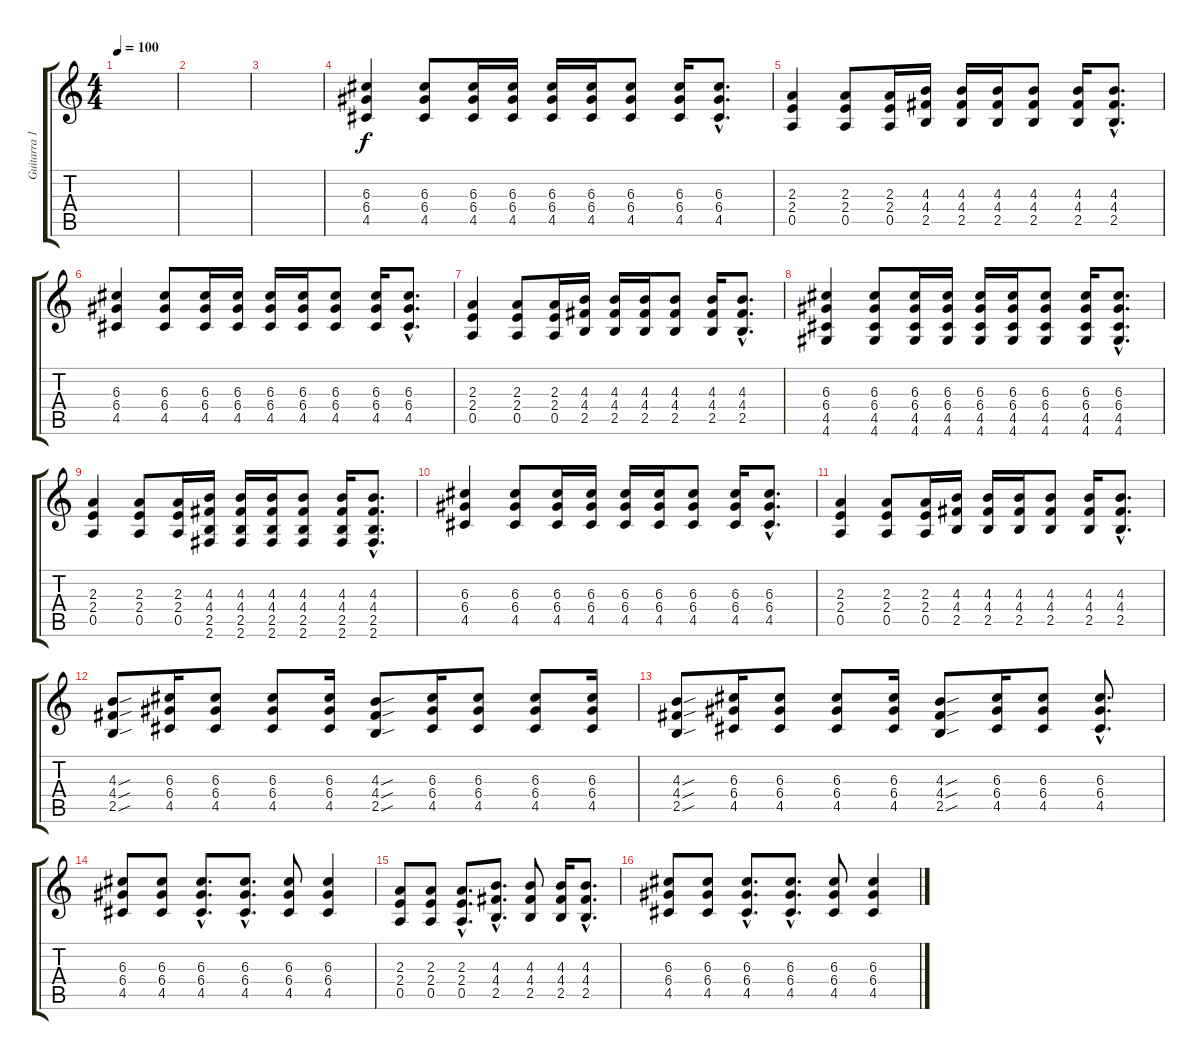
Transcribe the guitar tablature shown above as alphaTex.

\track ("Guitarra 1" "Guitarra 1") {instrument overdrivenguitar}
\staff {score tabs}
\tuning (E4 B3 G3 D3 A2 E2) {hide}
\ts (4 4)
\tempo 100
\clef g2
\ks c
|
|
|
(6.3 6.4 4.5).4 (6.3 6.4 4.5).8 (6.3 6.4 4.5).16 (6.3 6.4 4.5).16 (6.3 6.4 4.5).16 (6.3 6.4 4.5).16 (6.3 6.4 4.5).8 (6.3 6.4 4.5).16 (6.3{hac} 6.4{hac} 4.5{hac}).8{d} |
(2.3 2.4 0.5).4 (2.3 2.4 0.5).8 (2.3 2.4 0.5).16 (4.3 4.4 2.5).16 (4.3 4.4 2.5).16 (4.3 4.4 2.5).16 (4.3 4.4 2.5).8 (4.3 4.4 2.5).16 (4.3{hac} 4.4{hac} 2.5{hac}).8{d} |
(6.3 6.4 4.5).4 (6.3 6.4 4.5).8 (6.3 6.4 4.5).16 (6.3 6.4 4.5).16 (6.3 6.4 4.5).16 (6.3 6.4 4.5).16 (6.3 6.4 4.5).8 (6.3 6.4 4.5).16 (6.3{hac} 6.4{hac} 4.5{hac}).8{d} |
(2.3 2.4 0.5).4 (2.3 2.4 0.5).8 (2.3 2.4 0.5).16 (4.3 4.4 2.5).16 (4.3 4.4 2.5).16 (4.3 4.4 2.5).16 (4.3 4.4 2.5).8 (4.3 4.4 2.5).16 (4.3{hac} 4.4{hac} 2.5{hac}).8{d} |
(6.3 6.4 4.5 4.6).4 (6.3 6.4 4.5 4.6).8 (6.3 6.4 4.5 4.6).16 (6.3 6.4 4.5 4.6).16 (6.3 6.4 4.5 4.6).16 (6.3 6.4 4.5 4.6).16 (6.3 6.4 4.5 4.6).8 (6.3 6.4 4.5 4.6).16 (6.3{hac} 6.4{hac} 4.5{hac} 4.6{hac}).8{d} |
(2.3 2.4 0.5).4 (2.3 2.4 0.5).8 (2.3 2.4 0.5).16 (4.3 4.4 2.5 2.6).16 (4.3 4.4 2.5 2.6).16 (4.3 4.4 2.5 2.6).16 (4.3 4.4 2.5 2.6).8 (4.3 4.4 2.5 2.6).16 (4.3{hac} 4.4{hac} 2.5{hac} 2.6{hac}).8{d} |
(6.3 6.4 4.5).4 (6.3 6.4 4.5).8 (6.3 6.4 4.5).16 (6.3 6.4 4.5).16 (6.3 6.4 4.5).16 (6.3 6.4 4.5).16 (6.3 6.4 4.5).8 (6.3 6.4 4.5).16 (6.3{hac} 6.4{hac} 4.5{hac}).8{d} |
(2.3 2.4 0.5).4 (2.3 2.4 0.5).8 (2.3 2.4 0.5).16 (4.3 4.4 2.5).16 (4.3 4.4 2.5).16 (4.3 4.4 2.5).16 (4.3 4.4 2.5).8 (4.3 4.4 2.5).16 (4.3{hac} 4.4{hac} 2.5{hac}).8{d} |
(4.3{sou} 4.4{sou} 2.5{sou}).8 (6.3 6.4 4.5).16 (6.3 6.4 4.5).8 (6.3 6.4 4.5).8 (6.3 6.4 4.5).16 (4.3{sou} 4.4{sou} 2.5{sou}).8 (6.3 6.4 4.5).16 (6.3 6.4 4.5).8 (6.3 6.4 4.5).8 (6.3 6.4 4.5).16 |
(4.3{sou} 4.4{sou} 2.5{sou}).8 (6.3 6.4 4.5).16 (6.3 6.4 4.5).8 (6.3 6.4 4.5).8 (6.3 6.4 4.5).16 (4.3{sou} 4.4{sou} 2.5{sou}).8 (6.3 6.4 4.5).16 (6.3 6.4 4.5).8 (6.3{hac} 6.4{hac} 4.5{hac}).8{d} |
(6.3 6.4 4.5).8 (6.3 6.4 4.5).8 (6.3{hac} 6.4{hac} 4.5{hac}).8{d} (6.3{hac} 6.4{hac} 4.5{hac}).8{d} (6.3 6.4 4.5).8 (6.3 6.4 4.5).4 |
(2.3 2.4 0.5).8 (2.3 2.4 0.5).8 (2.3{hac} 2.4{hac} 0.5{hac}).8{d} (4.3{hac} 4.4{hac} 2.5{hac}).8{d} (4.3 4.4 2.5).8 (4.3 4.4 2.5).16 (4.3{hac} 4.4{hac} 2.5{hac}).8{d} |
(6.3 6.4 4.5).8 (6.3 6.4 4.5).8 (6.3{hac} 6.4{hac} 4.5{hac}).8{d} (6.3{hac} 6.4{hac} 4.5{hac}).8{d} (6.3 6.4 4.5).8 (6.3 6.4 4.5).4
